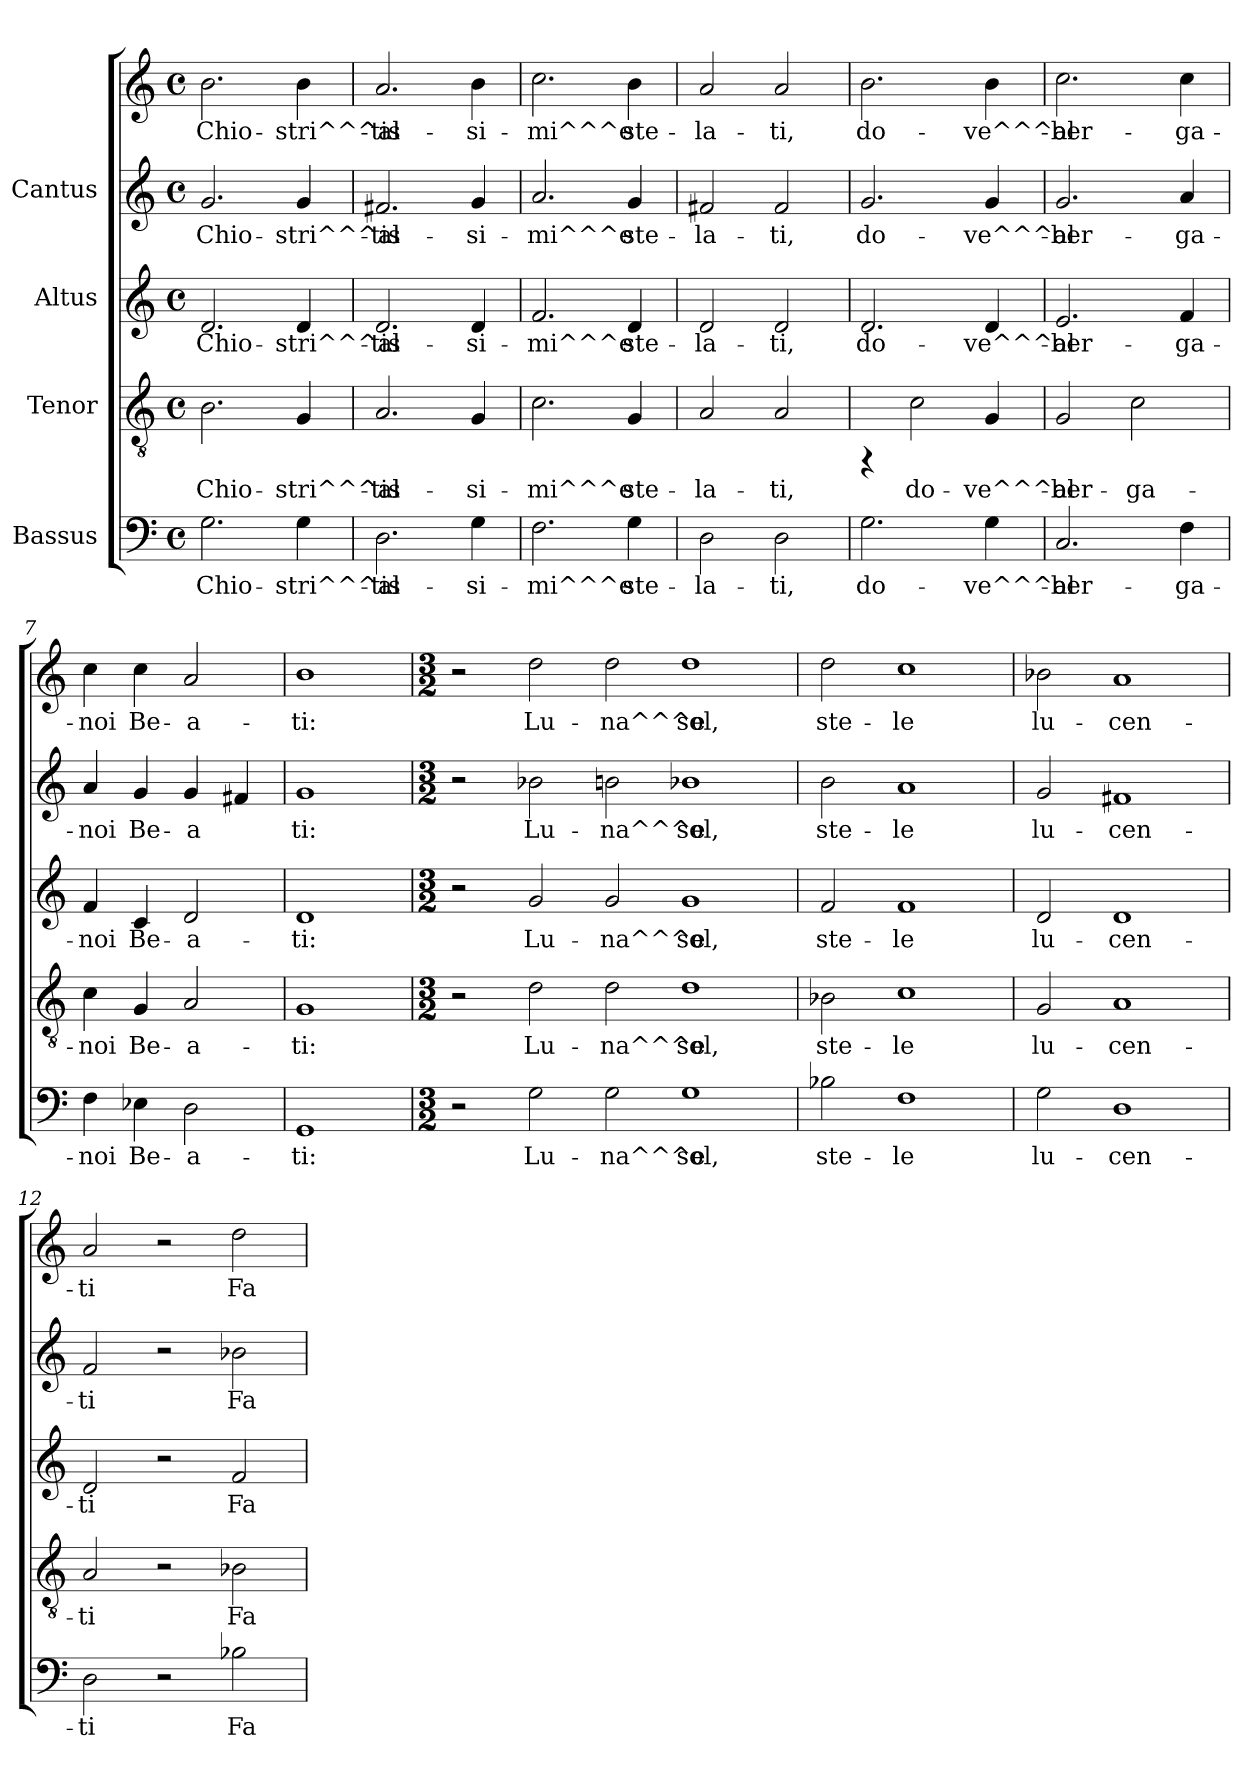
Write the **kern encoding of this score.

**kern	**text	**kern	**text	**kern	**text	**kern	**text	**kern	**text
*part4	*part4	*part3	*part3	*part2	*part2	*part1	*part1	*part1	*part1
*staff5	*staff5	*staff4	*staff4	*staff3	*staff3	*staff2	*staff2	*staff1	*staff1
*I"Bassus	*	*I"Tenor	*	*I"Altus	*	*I"Cantus	*	*	*
!!LO:PB:g=z
*stria5	*	*stria5	*	*stria5	*	*stria5	*	*stria5	*
*clefF4	*	*clefGv2	*	*clefG2	*	*clefG2	*	*clefG2	*
*M4/4	*	*M4/4	*	*M4/4	*	*M4/4	*	*M4/4	*
*met(c)	*	*met(c)	*	*met(c)	*	*met(c)	*	*met(c)	*
*MM132	*	*MM132	*	*MM132	*	*MM132	*	*MM132	*
=1	=1	=1	=1	=1	=1	=1	=1	=1	=1
!	!LO:LY:b:cj	!	!LO:LY:b:cj	!	!LO:LY:b:cj	!	!LO:LY:b:cj	!	!LO:LY:b:cj
2.G\	Chio-	2.B\	Chio-	2.d/	Chio-	2.g/	-Chio-	2.b\	Chio-
!	!LO:LY:b:cj	!	!LO:LY:b:cj	!	!LO:LY:b:cj	!	!LO:LY:b:cj	!	!LO:LY:b:cj
4G\	-stri^^^al-	4G/	-stri^^^al-	4d/	-stri^^^al-	4g/	-stri^^^al-	4b\	-stri^^^al-
=2	=2	=2	=2	=2	=2	=2	=2	=2	=2
!	!LO:LY:b:cj	!	!LO:LY:b:cj	!	!LO:LY:b:cj	!	!LO:LY:b:cj	!	!LO:LY:b:cj
2.D\	-tis-	2.A/	-tis-	2.d/	-tis-	2.f#X/	-tis-	2.a/	-tis-
!	!LO:LY:b:cj	!	!LO:LY:b:cj	!	!LO:LY:b:cj	!	!LO:LY:b:cj	!	!LO:LY:b:cj
4G\	-si-	4G/	-si-	4d/	-si-	4g/	-si-	4b\	-si-
=3	=3	=3	=3	=3	=3	=3	=3	=3	=3
!	!LO:LY:b:cj	!	!LO:LY:b:cj	!	!LO:LY:b:cj	!	!LO:LY:b:cj	!	!LO:LY:b:cj
2.F\	-mi^^^e	2.c\	-mi^^^e	2.f/	-mi^^^e	2.a/	-mi^^^e	2.cc\	-mi^^^e
!	!LO:LY:b:cj	!	!LO:LY:b:cj	!	!LO:LY:b:cj	!	!LO:LY:b:cj	!	!LO:LY:b:cj
4G\	ste-	4G/	ste-	4d/	ste-	4g/	ste-	4b\	ste-
=4	=4	=4	=4	=4	=4	=4	=4	=4	=4
!	!LO:LY:b:cj	!	!LO:LY:b:cj	!	!LO:LY:b:cj	!	!LO:LY:b:cj	!	!LO:LY:b:cj
2D\	-la-	2A/	-la-	2d/	-la-	2f#X/	la-	2a/	-la-
!	!LO:LY:b:cj	!	!LO:LY:b:cj	!	!LO:LY:b:cj	!	!LO:LY:b:cj	!	!LO:LY:b:cj
2D\	-ti,	2A/	-ti,	2d/	-ti,	2f#/	-ti,	2a/	-ti,
=5	=5	=5	=5	=5	=5	=5	=5	=5	=5
!	!LO:LY:b:cj	!	!	!	!LO:LY:b:cj	!	!LO:LY:b:cj	!	!LO:LY:b:cj
2.G\	do-	4rFF	.	2.d/	do-	2.g/	-do-	2.b\	do-
!	!	!	!LO:LY:b:cj	!	!	!	!	!	!
.	.	2c\	do-	.	.	.	.	.	.
!	!LO:LY:b:cj	!	!LO:LY:b:cj	!	!LO:LY:b:cj	!	!LO:LY:b:cj	!	!LO:LY:b:cj
4G\	-ve^^^al-	4G/	-ve^^^al-	4d/	-ve^^^al-	4g/	-ve^^^al-	4b\	-ve^^^al-
=6	=6	=6	=6	=6	=6	=6	=6	=6	=6
!	!LO:LY:b:cj	!	!LO:LY:b:cj	!	!LO:LY:b:cj	!	!LO:LY:b:cj	!	!LO:LY:b:cj
2.C/	-ber-	2G/	-ber-	2.e/	-ber-	2.g/	-ber-	2.cc\	-ber-
!	!	!	!LO:LY:b:cj	!	!	!	!	!	!
.	.	2c\	-ga-	.	.	.	.	.	.
!	!LO:LY:b:cj	!	!	!	!LO:LY:b:cj	!	!LO:LY:b:cj	!	!LO:LY:b:cj
4F\	-ga-	.	.	4f/	-ga-	4a/	-ga-	4cc\	-ga-
=7	=7	=7	=7	=7	=7	=7	=7	=7	=7
!	!LO:LY:b:cj	!	!LO:LY:b:cj	!	!LO:LY:b:cj	!	!LO:LY:b:cj	!	!LO:LY:b:cj
4F\	-noi	4c\	-noi	4f/	-noi	4a/	-noi	4cc\	-noi
!	!LO:LY:b:cj	!	!LO:LY:b:cj	!	!LO:LY:b:cj	!	!LO:LY:b:cj	!	!LO:LY:b:cj
4E-X\	Be-	4G/	Be-	4c/	Be-	4g/	Be-	4cc\	Be-
!	!LO:LY:b:cj	!	!LO:LY:b:cj	!	!LO:LY:b:cj	!	!LO:LY:b:cj	!	!LO:LY:b:cj
2D\	-a-	2A/	-a-	2d/	-a-	4g/	-a-	2a/	-a-
!	!	!	!	!	!	!	!LO:LY:b:cj	!	!
.	.	.	.	.	.	4f#X/	--	.	.
!!LO:LB:g=z
=8	=8	=8	=8	=8	=8	=8	=8	=8	=8
!	!LO:LY:b:cj	!	!LO:LY:b:cj	!	!LO:LY:b:cj	!	!LO:LY:b:cj	!	!LO:LY:b:cj
1GG	-ti:	1G	-ti:	1d	-ti:	1g	ti:	1b	-ti:
=9	=9	=9	=9	=9	=9	=9	=9	=9	=9
*M3/2	*	*M3/2	*	*M3/2	*	*M3/2	*	*M3/2	*
*	*	*	*	*	*	*	*	*MM297	*
2r	.	2r	.	2r	.	2r	.	2r	.
!	!LO:LY:b:cj	!	!LO:LY:b:cj	!	!LO:LY:b:cj	!	!LO:LY:b:cj	!	!LO:LY:b:cj
2G\	Lu-	2d\	Lu-	2g/	Lu-	2b-X\	Lu-	2dd\	Lu-
!	!LO:LY:b:cj	!	!LO:LY:b:cj	!	!LO:LY:b:cj	!	!LO:LY:b:cj	!	!LO:LY:b:cj
2G\	-na^^^e	2d\	-na^^^e	2g/	-na^^^e	2b\	-na^^^e	2dd\	-na^^^e
!	!LO:LY:b:cj	!	!LO:LY:b:cj	!	!LO:LY:b:cj	!	!LO:LY:b:cj	!	!LO:LY:b:cj
1G	sol,	1d	sol,	1g	sol,	1b-X	sol,	1dd	sol,
=10	=10	=10	=10	=10	=10	=10	=10	=10	=10
!	!LO:LY:b:cj	!	!LO:LY:b:cj	!	!LO:LY:b:cj	!	!LO:LY:b:cj	!	!LO:LY:b:cj
2B-X\	ste-	2B-X\	ste-	2f/	ste-	2b\	ste-	2dd\	ste-
!	!LO:LY:b:cj	!	!LO:LY:b:cj	!	!LO:LY:b:cj	!	!LO:LY:b:cj	!	!LO:LY:b:cj
1F	-le	1c	-le	1f	-le	1a	-le	1cc	-le
=11	=11	=11	=11	=11	=11	=11	=11	=11	=11
!	!LO:LY:b:cj	!	!LO:LY:b:cj	!	!LO:LY:b:cj	!	!LO:LY:b:cj	!	!LO:LY:b:cj
2G\	lu-	2G/	lu-	2d/	lu-	2g/	-lu-	2b-X\	lu-
!	!LO:LY:b:cj	!	!LO:LY:b:cj	!	!LO:LY:b:cj	!	!LO:LY:b:cj	!	!LO:LY:b:cj
1D	-cen-	1A	-cen-	1d	-cen-	1f#X	-cen-	1a	-cen-
=12	=12	=12	=12	=12	=12	=12	=12	=12	=12
!	!LO:LY:b:cj	!	!LO:LY:b:cj	!	!LO:LY:b:cj	!	!LO:LY:b:cj	!	!LO:LY:b:cj
2D\	-ti	2A/	-ti	2d/	-ti	2f/	-ti	2a/	-ti
2r	.	2r	.	2r	.	2r	.	2r	.
!	!LO:LY:b:cj	!	!LO:LY:b:cj	!	!LO:LY:b:cj	!	!LO:LY:b:cj	!	!LO:LY:b:cj
2B-X\	Fa-	2B-X\	Fa-	2f/	Fa-	2b-X\	Fa-	2dd\	Fa-
=	=	=	=	=	=	=	=	=	=
*-	*-	*-	*-	*-	*-	*-	*-	*-	*-
